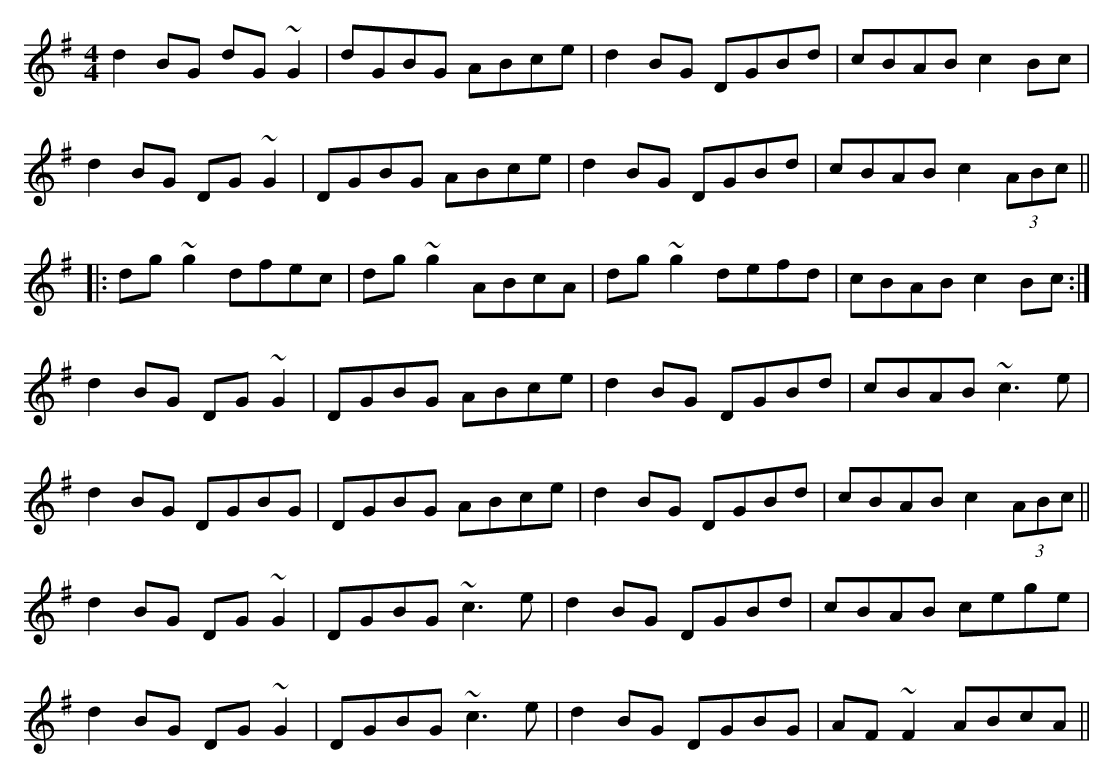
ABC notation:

X:1
M:4/4
K:G
d2BG dG~G2|dGBG ABce|d2BG DGBd|cBAB c2Bc|
d2BG DG~G2|DGBG ABce|d2BG DGBd|cBAB c2 (3ABc||
|:dg~g2 dfec|dg~g2 ABcA|dg~g2 defd|cBAB c2Bc:|
d2BG DG~G2|DGBG ABce|d2BG DGBd|cBAB ~c3e|
d2BG DGBG|DGBG ABce|d2BG DGBd|cBAB c2 (3ABc||
d2BG DG~G2|DGBG ~c3e|d2BG DGBd|cBAB cege|
d2BG DG~G2|DGBG ~c3e|d2BG DGBG|AF~F2 ABcA||
